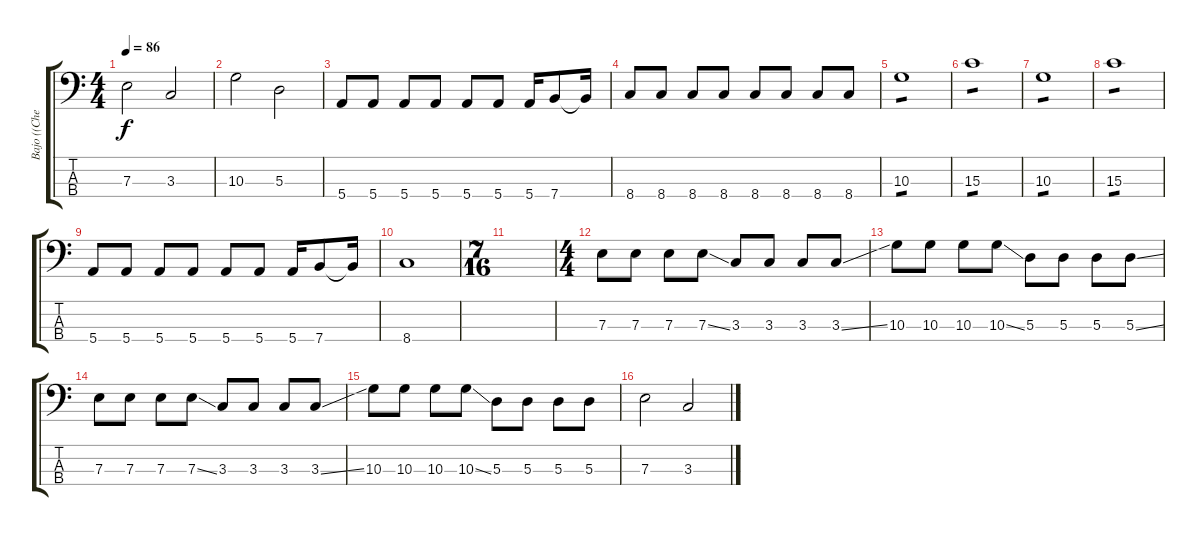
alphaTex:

\track ("Bajo ((Cherles))" "Bajo ((Che") {instrument electricbassfinger}
\staff {score tabs}
\tuning (G2 D2 A1 E1) {hide}
\ts (4 4)
\tempo 86
\clef f4
\ks c
7.3.2{dy f} 3.3.2 |
10.3.2 5.3.2 |
5.4.8 5.4.8 5.4.8 5.4.8 5.4.8 5.4.8 5.4.16 7.4.8 7.4{t}.16 |
8.4.8 8.4.8 8.4.8 8.4.8 8.4.8 8.4.8 8.4.8 8.4.8 |
10.3.1{tp 1} |
15.3.1{tp 1} |
10.3.1{tp 1} |
15.3.1{tp 1} |
5.4.8 5.4.8 5.4.8 5.4.8 5.4.8 5.4.8 5.4.16 7.4.8 7.4{t}.16 |
8.4.1 |
\ts (7 16)
|
\ts (4 4)
7.3.8 7.3.8 7.3.8 7.3{ss}.8 3.3.8 3.3.8 3.3.8 3.3{ss}.8 |
10.3.8 10.3.8 10.3.8 10.3{ss}.8 5.3.8 5.3.8 5.3.8 5.3{ss}.8 |
7.3.8 7.3.8 7.3.8 7.3{ss}.8 3.3.8 3.3.8 3.3.8 3.3{ss}.8 |
10.3.8 10.3.8 10.3.8 10.3{ss}.8 5.3.8 5.3.8 5.3.8 5.3.8 |
7.3.2 3.3.2
